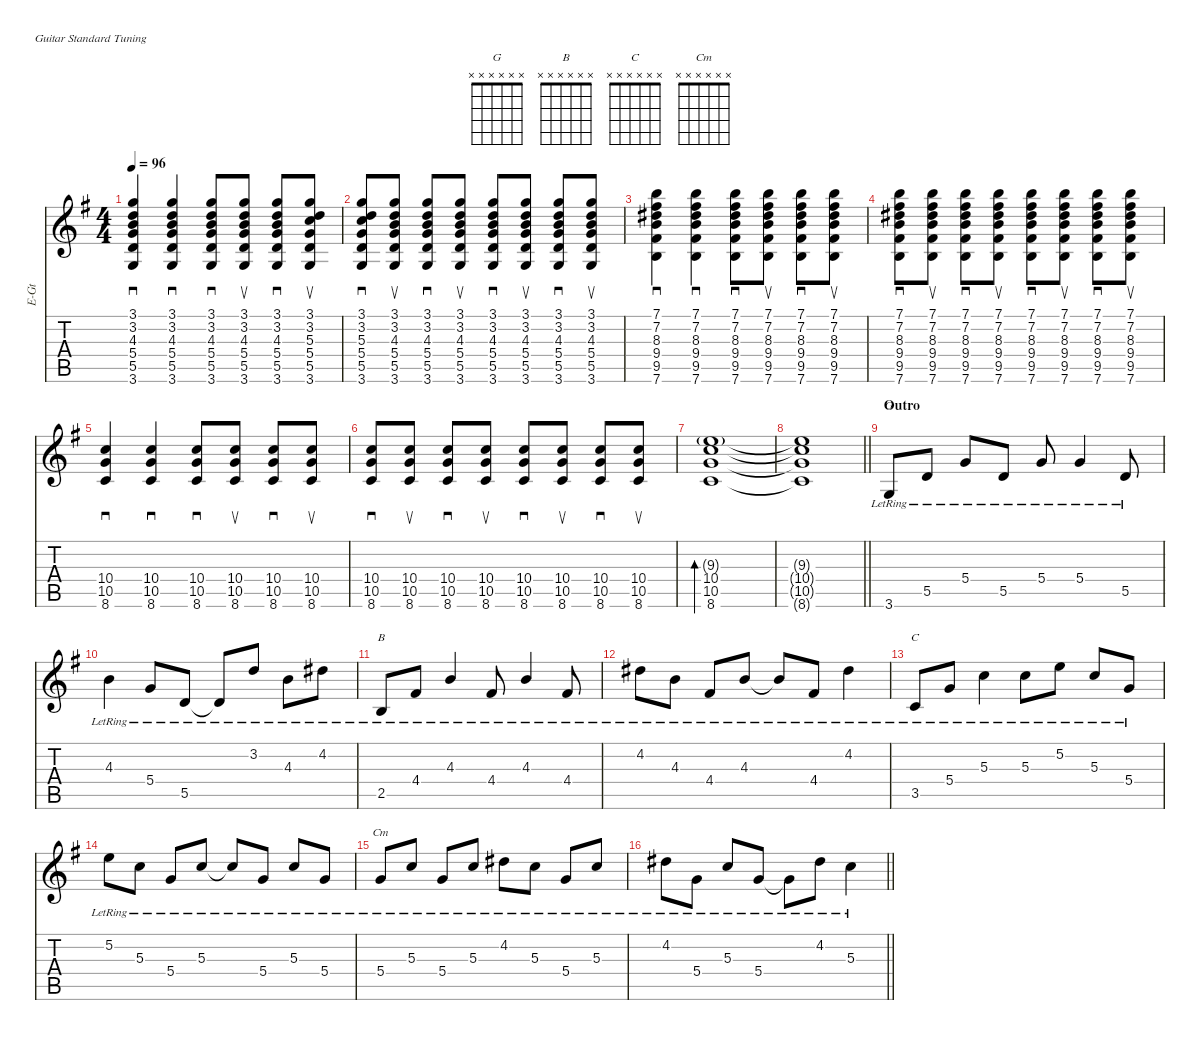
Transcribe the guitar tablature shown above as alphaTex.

\hideDynamics
\bracketExtendMode nobrackets
\otherSystemsTrackNameOrientation horizontal
\track ("Guitar 1" "E-Gt") {defaultSystemsLayout 4 instrument electricguitarjazz}
\staff {score tabs}
\tuning (E4 B3 G3 D3 A2 E2)
\chord ("G" x x x x x x)
\chord ("B" x x x x x x)
\chord ("C" x x x x x x)
\chord ("Cm" x x x x x x)
\ts (4 4)
\tempo 96
\clef g2
\ks g
(3.1{acc forcenatural} 3.2{acc forcenatural} 4.3{acc forcenatural} 5.4{acc forcenatural} 5.5{acc forcenatural} 3.6{acc forcenatural}).4{sd dy f beam Up} (3.1{acc forcenatural} 3.2{acc forcenatural} 4.3{acc forcenatural} 5.4{acc forcenatural} 5.5{acc forcenatural} 3.6{acc forcenatural}).4{sd beam Up} (3.1{acc forcenatural} 3.2{acc forcenatural} 4.3{acc forcenatural} 5.4{acc forcenatural} 5.5{acc forcenatural} 3.6{acc forcenatural}).8{sd beam Up} (3.1{acc forcenatural} 3.2{acc forcenatural} 4.3{acc forcenatural} 5.4{acc forcenatural} 5.5{acc forcenatural} 3.6{acc forcenatural}).8{su beam Up} (3.1{acc forcenatural} 3.2{acc forcenatural} 4.3{acc forcenatural} 5.4{acc forcenatural} 5.5{acc forcenatural} 3.6{acc forcenatural}).8{sd beam Up} (3.1{acc forcenatural} 3.2{acc forcenatural} 5.3{acc forcenatural} 5.4{acc forcenatural} 5.5{acc forcenatural} 3.6{acc forcenatural}).8{su beam Up} |
(3.1{acc forcenatural} 3.2{acc forcenatural} 5.3{acc forcenatural} 5.4{acc forcenatural} 5.5{acc forcenatural} 3.6{acc forcenatural}).8{sd beam Up} (3.1{acc forcenatural} 3.2{acc forcenatural} 4.3{acc forcenatural} 5.4{acc forcenatural} 5.5{acc forcenatural} 3.6{acc forcenatural}).8{su beam Up} (3.1{acc forcenatural} 3.2{acc forcenatural} 4.3{acc forcenatural} 5.4{acc forcenatural} 5.5{acc forcenatural} 3.6{acc forcenatural}).8{sd beam Up} (3.1{acc forcenatural} 3.2{acc forcenatural} 4.3{acc forcenatural} 5.4{acc forcenatural} 5.5{acc forcenatural} 3.6{acc forcenatural}).8{su beam Up} (3.1{acc forcenatural} 3.2{acc forcenatural} 4.3{acc forcenatural} 5.4{acc forcenatural} 5.5{acc forcenatural} 3.6{acc forcenatural}).8{sd beam Up} (3.1{acc forcenatural} 3.2{acc forcenatural} 4.3{acc forcenatural} 5.4{acc forcenatural} 5.5{acc forcenatural} 3.6{acc forcenatural}).8{su beam Up} (3.1{acc forcenatural} 3.2{acc forcenatural} 4.3{acc forcenatural} 5.4{acc forcenatural} 5.5{acc forcenatural} 3.6{acc forcenatural}).8{sd beam Up} (3.1{acc forcenatural} 3.2{acc forcenatural} 4.3{acc forcenatural} 5.4{acc forcenatural} 5.5{acc forcenatural} 3.6{acc forcenatural}).8{su beam Up} |
(7.1{acc forcenatural} 7.2{acc #} 8.3{acc #} 9.4{acc forcenatural} 9.5{acc #} 7.6{acc forcenatural}).4{sd beam Down} (7.1{acc forcenatural} 7.2{acc #} 8.3{acc #} 9.4{acc forcenatural} 9.5{acc #} 7.6{acc forcenatural}).4{sd beam Down} (7.1{acc forcenatural} 7.2{acc #} 8.3{acc #} 9.4{acc forcenatural} 9.5{acc #} 7.6{acc forcenatural}).8{sd beam Down} (7.1{acc forcenatural} 7.2{acc #} 8.3{acc #} 9.4{acc forcenatural} 9.5{acc #} 7.6{acc forcenatural}).8{su beam Down} (7.1{acc forcenatural} 7.2{acc #} 8.3{acc #} 9.4{acc forcenatural} 9.5{acc #} 7.6{acc forcenatural}).8{sd beam Down} (7.1{acc forcenatural} 7.2{acc #} 8.3{acc #} 9.4{acc forcenatural} 9.5{acc #} 7.6{acc forcenatural}).8{su beam Down} |
(7.1{acc forcenatural} 7.2{acc #} 8.3{acc #} 9.4{acc forcenatural} 9.5{acc #} 7.6{acc forcenatural}).8{sd beam Down} (7.1{acc forcenatural} 7.2{acc #} 8.3{acc #} 9.4{acc forcenatural} 9.5{acc #} 7.6{acc forcenatural}).8{su beam Down} (7.1{acc forcenatural} 7.2{acc #} 8.3{acc #} 9.4{acc forcenatural} 9.5{acc #} 7.6{acc forcenatural}).8{sd beam Down} (7.1{acc forcenatural} 7.2{acc #} 8.3{acc #} 9.4{acc forcenatural} 9.5{acc #} 7.6{acc forcenatural}).8{su beam Down} (7.1{acc forcenatural} 7.2{acc #} 8.3{acc #} 9.4{acc forcenatural} 9.5{acc #} 7.6{acc forcenatural}).8{sd beam Down} (7.1{acc forcenatural} 7.2{acc #} 8.3{acc #} 9.4{acc forcenatural} 9.5{acc #} 7.6{acc forcenatural}).8{su beam Down} (7.1{acc forcenatural} 7.2{acc #} 8.3{acc #} 9.4{acc forcenatural} 9.5{acc #} 7.6{acc forcenatural}).8{sd beam Down} (7.1{acc forcenatural} 7.2{acc #} 8.3{acc #} 9.4{acc forcenatural} 9.5{acc #} 7.6{acc forcenatural}).8{su beam Down} |
(10.4{acc forcenatural} 10.5{acc forcenatural} 8.6{acc forcenatural}).4{sd beam Up} (10.4{acc forcenatural} 10.5{acc forcenatural} 8.6{acc forcenatural}).4{sd beam Up} (10.4{acc forcenatural} 10.5{acc forcenatural} 8.6{acc forcenatural}).8{sd beam Up} (10.4{acc forcenatural} 10.5{acc forcenatural} 8.6{acc forcenatural}).8{su beam Up} (10.4{acc forcenatural} 10.5{acc forcenatural} 8.6{acc forcenatural}).8{sd beam Up} (10.4{acc forcenatural} 10.5{acc forcenatural} 8.6{acc forcenatural}).8{su beam Up} |
(10.4{acc forcenatural} 10.5{acc forcenatural} 8.6{acc forcenatural}).8{sd beam Up} (10.4{acc forcenatural} 10.5{acc forcenatural} 8.6{acc forcenatural}).8{su beam Up} (10.4{acc forcenatural} 10.5{acc forcenatural} 8.6{acc forcenatural}).8{sd beam Up} (10.4{acc forcenatural} 10.5{acc forcenatural} 8.6{acc forcenatural}).8{su beam Up} (10.4{acc forcenatural} 10.5{acc forcenatural} 8.6{acc forcenatural}).8{sd beam Up} (10.4{acc forcenatural} 10.5{acc forcenatural} 8.6{acc forcenatural}).8{su beam Up} (10.4{acc forcenatural} 10.5{acc forcenatural} 8.6{acc forcenatural}).8{sd beam Up} (10.4{acc forcenatural} 10.5{acc forcenatural} 8.6{acc forcenatural}).8{su beam Up} |
(9.3{g acc forcenatural} 10.4{acc forcenatural} 10.5{acc forcenatural} 8.6{acc forcenatural}).1{bd 123 beam Up} |
\barLineRight lightlight
(9.3{t acc forcenatural} 10.4{t acc forcenatural} 10.5{t acc forcenatural} 8.6{t acc forcenatural}).1{beam Up} |
\section ("" "Outro")
3.6{lr acc forcenatural}.8{ch "G" beam Up} 5.5{lr acc forcenatural}.8{beam Up} 5.4{lr acc forcenatural}.8{beam Up} 5.5{lr acc forcenatural}.8{beam Up} 5.4{lr acc forcenatural}.8{beam Up} 5.4{lr acc forcenatural}.4{beam Up} 5.5{lr acc forcenatural}.8{beam Up} |
4.3{lr acc forcenatural}.4{beam Down} 5.4{lr acc forcenatural}.8{beam Up} 5.5{lr acc forcenatural}.8{beam Up} 5.5{lr t acc forcenatural}.8{beam Up} 3.2{lr acc forcenatural}.8{beam Up} 4.3{lr acc forcenatural}.8{beam Down} 4.2{lr acc #}.8{beam Down} |
2.5{lr acc forcenatural}.8{ch "B" beam Up} 4.4{lr acc #}.8{beam Up} 4.3{lr acc forcenatural}.4{beam Up} 4.4{lr acc #}.8{beam Up} 4.3{lr acc forcenatural}.4{beam Up} 4.4{lr acc #}.8{beam Up} |
4.2{lr acc #}.8{beam Down} 4.3{lr acc forcenatural}.8{beam Down} 4.4{lr acc #}.8{beam Up} 4.3{lr acc forcenatural}.8{beam Up} 4.3{lr t acc forcenatural}.8{beam Up} 4.4{lr acc #}.8{beam Up} 4.2{lr acc #}.4{beam Down} |
3.5{lr acc forcenatural}.8{ch "C" beam Up} 5.4{lr acc forcenatural}.8{beam Up} 5.3{lr acc forcenatural}.4{beam Down} 5.3{lr acc forcenatural}.8{beam Down} 5.2{lr acc forcenatural}.8{beam Down} 5.3{lr acc forcenatural}.8{beam Up} 5.4{lr acc forcenatural}.8{beam Up} |
5.2{lr acc forcenatural}.8{beam Down} 5.3{lr acc forcenatural}.8{beam Down} 5.4{lr acc forcenatural}.8{beam Up} 5.3{lr acc forcenatural}.8{beam Up} 5.3{lr t acc forcenatural}.8{beam Up} 5.4{lr acc forcenatural}.8{beam Up} 5.3{lr acc forcenatural}.8{beam Up} 5.4{lr acc forcenatural}.8{beam Up} |
5.4{lr acc forcenatural}.8{ch "Cm" beam Up} 5.3{lr acc forcenatural}.8{beam Up} 5.4{lr acc forcenatural}.8{beam Up} 5.3{lr acc forcenatural}.8{beam Up} 4.2{lr acc #}.8{beam Down} 5.3{lr acc forcenatural}.8{beam Down} 5.4{lr acc forcenatural}.8{beam Up} 5.3{lr acc forcenatural}.8{beam Up} |
\barLineRight lightlight
4.2{lr acc #}.8{beam Down} 5.4{lr acc forcenatural}.8{beam Down} 5.3{lr acc forcenatural}.8{beam Up} 5.4{lr acc forcenatural}.8{beam Up} 5.4{lr t acc forcenatural}.8{beam Down} 4.2{lr acc #}.8{beam Down} 5.3{lr acc forcenatural}.4{beam Down}
